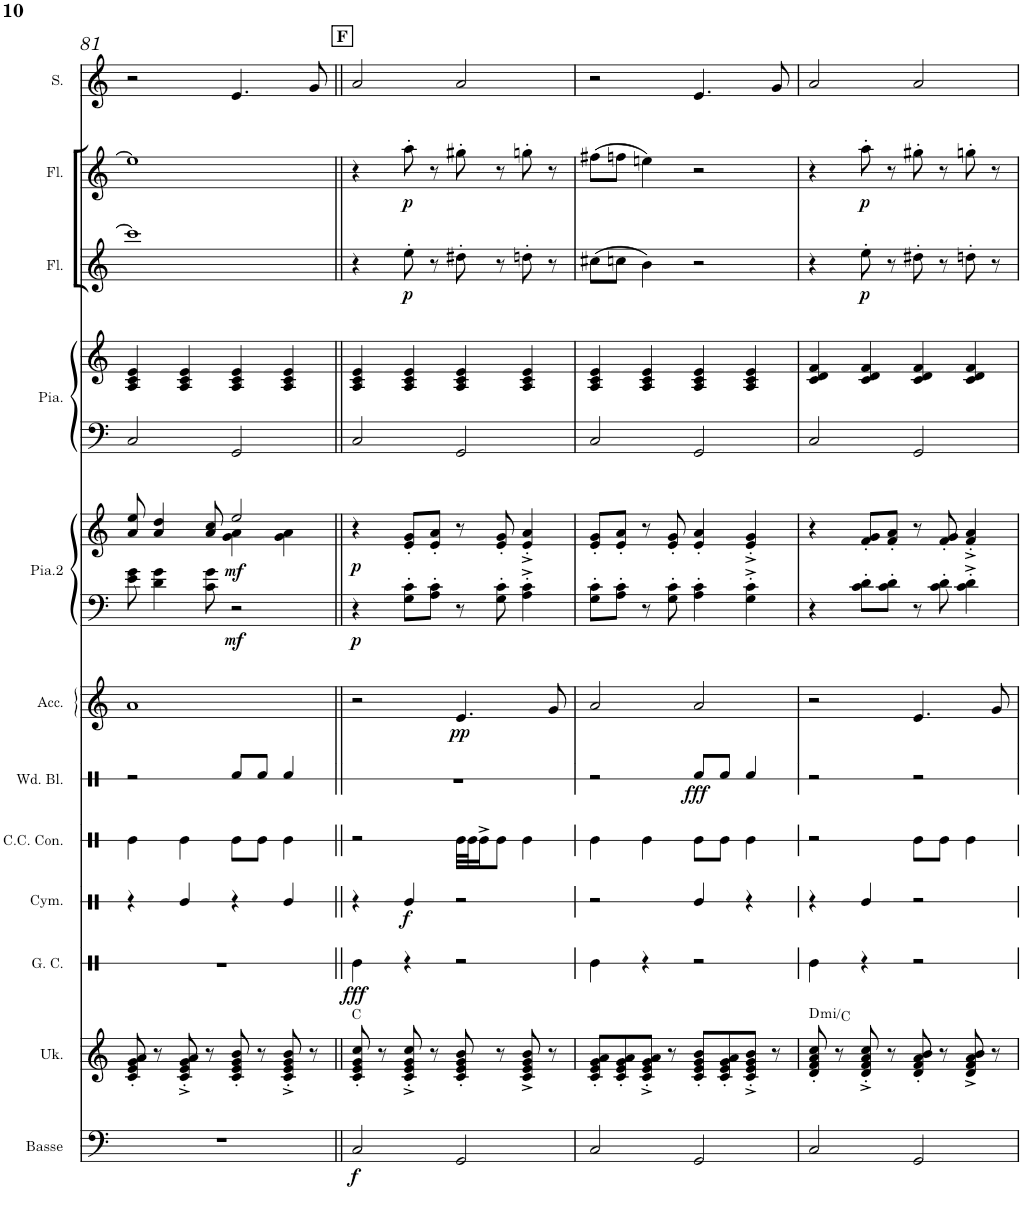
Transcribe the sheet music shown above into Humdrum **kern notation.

**kern	**dynam	**kern	**harte	**kern	**dynam	**kern	**kern	**dynam	**kern	**kern	**kern	**dynam	**kern	**dynam	**kern
*part8	*part8	*part7	*part7	*part6	*part6	*part5	*part5	*part5	*part4	*part4	*part3	*part3	*part2	*part2	*part1
*staff10	*staff10	*staff9	*	*staff8	*staff8	*staff7	*staff6	*staff6/7	*staff5	*staff4	*staff3	*staff3	*staff2	*staff2	*staff1
*I"Basse acoustique	*	*I"Ukulélé	*	*I"Accordéon	*	*I"Piano2	*	*	*I"Piano	*	*I"Flûte	*	*I"Flûte	*	*I"Soprano
*I'Basse	*	*I'Uk.	*	*I'Acc.	*	*I'Pia.2	*	*	*I'Pia.	*	*I'Fl.	*	*I'Fl.	*	*I'S.
!!LO:PB:g=z
*clefF4	*	*clefG2	*	*clefG2	*	*clefF4	*clefG2	*	*clefF4	*clefG2	*clefG2	*	*clefG2	*	*clefG2
*Trd7c12	*	*	*	*	*	*	*	*	*	*	*	*	*	*	*
*k[]	*	*k[]	*	*k[]	*	*k[]	*k[]	*	*k[]	*k[]	*k[]	*	*k[]	*	*k[]
*M2/2	*	*M2/2	*	*M2/2	*	*M2/2	*M2/2	*	*M2/2	*M2/2	*M2/2	*	*M2/2	*	*M2/2
*met(c|)	*	*met(c|)	*	*met(c|)	*	*met(c|)	*met(c|)	*	*met(c|)	*met(c|)	*met(c|)	*	*met(c|)	*	*met(c|)
=81	=81	=81	=81	=81	=81	=81	=81	=81	=81	=81	=81	=81	=81	=81	=81
*	*	*	*	*	*	*	*^	*	*	*^	*	*	*	*	*
1r	.	8c/' 8e/' 8g/' 8a/'	.	1a	.	8e\ 8g\	8a/ 8ee/	2ryy	.	2C/	1ryy	4A/ 4c/ 4e/	1ccc]	.	1ee]	.	2r
.	.	8r	.	.	.	4d\ 4g\	4a/ 4dd/	.	.	.	.	.	.	.	.	.	.
.	.	8c/'^ 8e/'^ 8g/'^ 8a/'^	.	.	.	.	.	.	.	.	.	4A/ 4c/ 4e/	.	.	.	.	.
.	.	8r	.	.	.	8c\ 8g\	8a/ 8cc/	.	.	.	.	.	.	.	.	.	.
!	!	!	!	!	!	!	!	!	!LO:DY:b=2	!	!	!	!	!	!	!	!
!	!	!	!	!	!	!	!	!	!LO:DY:n=1:b	!	!	!	!	!	!	!	!
.	.	8c/' 8e/' 8g/' 8b/'	.	.	.	2r	2ee/	4g\ 4a\	mf mf	2GG/	.	4A/ 4c/ 4e/	.	.	.	.	4.e/
.	.	8r	.	.	.	.	.	.	.	.	.	.	.	.	.	.	.
.	.	8c/'^ 8e/'^ 8g/'^ 8b/'^	.	.	.	.	.	4g\ 4a\	.	.	.	4A/ 4c/ 4e/	.	.	.	.	.
.	.	8r	.	.	.	.	.	.	.	.	.	.	.	.	.	.	8g/
*	*	*	*	*	*	*	*v	*v	*	*	*	*	*	*	*	*	*
!!LO:REH:place=s1:a:B:cj:fs=10.3:t=F
=82||	=82||	=82||	=82||	=82||	=82||	=82||	=82||	=82||	=82||	=82||	=82||	=82||	=82||	=82||	=82||	=82||
!	!LO:DY:b	!	!	!	!	!	!	!LO:DY:b=2	!	!	!	!	!	!	!	!
!	!	!	!	!	!	!	!	!LO:DY:n=1:b	!	!	!	!	!	!	!	!
2C/	f	8c/' 8e/' 8g/' 8cc/'	C:maj	2r	.	4r	4r	p p	2C/	1ryy	4A/ 4c/ 4e/	4r	.	4r	.	2a/
.	.	8r	.	.	.	.	.	.	.	.	.	.	.	.	.	.
!	!	!	!	!	!	!	!	!	!	!	!	!	!LO:DY:b	!	!LO:DY:b	!
.	.	8c/'^ 8e/'^ 8g/'^ 8cc/'^	.	.	.	8G\' 8c\'L	8e/' 8g/'L	.	.	.	4A/ 4c/ 4e/	8ee'\	p	8aa'\	p	.
.	.	8r	.	.	.	8A\' 8c\'J	8e/' 8a/'J	.	.	.	.	8r	.	8r	.	.
!	!	!	!	!	!LO:DY:b	!	!	!	!	!	!	!	!	!	!	!
2GG/	.	8c/' 8e/' 8g/' 8b/'	.	4.e/	pp	8r	8r	.	2GG/	.	4A/ 4c/ 4e/	8dd#X'\	.	8gg#X'\	.	2a/
.	.	8r	.	.	.	8G\' 8c\'	8e/' 8g/'	.	.	.	.	8r	.	8r	.	.
.	.	8c/^ 8e/^ 8g/^ 8b/^	.	.	.	4A\'^ 4c\'^	4e/'^ 4a/'^	.	.	.	4A/ 4c/ 4e/	8ddn'\	.	8ggn'\	.	.
.	.	8r	.	8g/	.	.	.	.	.	.	.	8r	.	8r	.	.
=83	=83	=83	=83	=83	=83	=83	=83	=83	=83	=83	=83	=83	=83	=83	=83	=83
2C/	.	8c/' 8e/' 8g/' 8a/'L	.	2a/	.	8G\' 8c\'L	8e/' 8g/'L	.	2C/	1ryy	4A/ 4c/ 4e/	(>8cc#X\L	.	(>8ff#X\L	.	2r
.	.	8c/' 8e/' 8g/' 8a/'	.	.	.	8A\' 8c\'J	8e/' 8a/'J	.	.	.	.	8ccn\J	.	8ffn\J	.	.
.	.	8c/'^ 8e/'^ 8g/'^ 8a/'^J	.	.	.	8r	8r	.	.	.	4A/ 4c/ 4e/	4b\)	.	4een\)	.	.
.	.	8r	.	.	.	8G\' 8c\'	8e/' 8g/'	.	.	.	.	.	.	.	.	.
2GG/	.	8c/' 8e/' 8g/' 8b/'L	.	2a/	.	4A\' 4c\'	4e/' 4a/'	.	2GG/	.	4A/ 4c/ 4e/	2r	.	2r	.	4.e/
.	.	8c/' 8e/' 8g/' 8a/'	.	.	.	.	.	.	.	.	.	.	.	.	.	.
.	.	8c/'^ 8e/'^ 8g/'^ 8b/'^J	.	.	.	4G\'^ 4c\'^	4e/'^ 4g/'^	.	.	.	4A/ 4c/ 4e/	.	.	.	.	.
.	.	8r	.	.	.	.	.	.	.	.	.	.	.	.	.	8g/
=84	=84	=84	=84	=84	=84	=84	=84	=84	=84	=84	=84	=84	=84	=84	=84	=84
!	!	!	!LO:H:kt=mi	!	!	!	!	!	!	!	!	!	!	!	!	!
2C/	.	8d/' 8f/' 8a/' 8cc/'	D:min/b7	2r	.	4r	4r	.	2C/	1ryy	4c/ 4d/ 4f/	4r	.	4r	.	2a/
.	.	8r	.	.	.	.	.	.	.	.	.	.	.	.	.	.
!	!	!	!	!	!	!	!	!	!	!	!	!	!LO:DY:b	!	!LO:DY:b	!
.	.	8d/'^ 8f/'^ 8a/'^ 8cc/'^	.	.	.	8c\' 8d\'L	8f/' 8g/'L	.	.	.	4c/ 4d/ 4f/	8ee'\	p	8aa'\	p	.
.	.	8r	.	.	.	8c\' 8d\'J	8f/' 8a/'J	.	.	.	.	8r	.	8r	.	.
2GG/	.	8d/' 8f/' 8a/' 8b/'	.	4.e/	.	8r	8r	.	2GG/	.	4c/ 4d/ 4f/	8dd#X'\	.	8gg#X'\	.	2a/
.	.	8r	.	.	.	8c\' 8d\'	8f/' 8g/'	.	.	.	.	8r	.	8r	.	.
.	.	8d/^ 8f/^ 8a/^ 8b/^	.	.	.	4c\'^ 4d\'^	4f/'^ 4a/'^	.	.	.	4c/ 4d/ 4f/	8ddn'\	.	8ggn'\	.	.
.	.	8r	.	8g/	.	.	.	.	.	.	.	8r	.	8r	.	.
*	*	*	*	*	*	*	*	*	*	*v	*v	*	*	*	*	*
=	=	=	=	=	=	=	=	=	=	=	=	=	=	=	=
*-	*-	*-	*-	*-	*-	*-	*-	*-	*-	*-	*-	*-	*-	*-	*-
